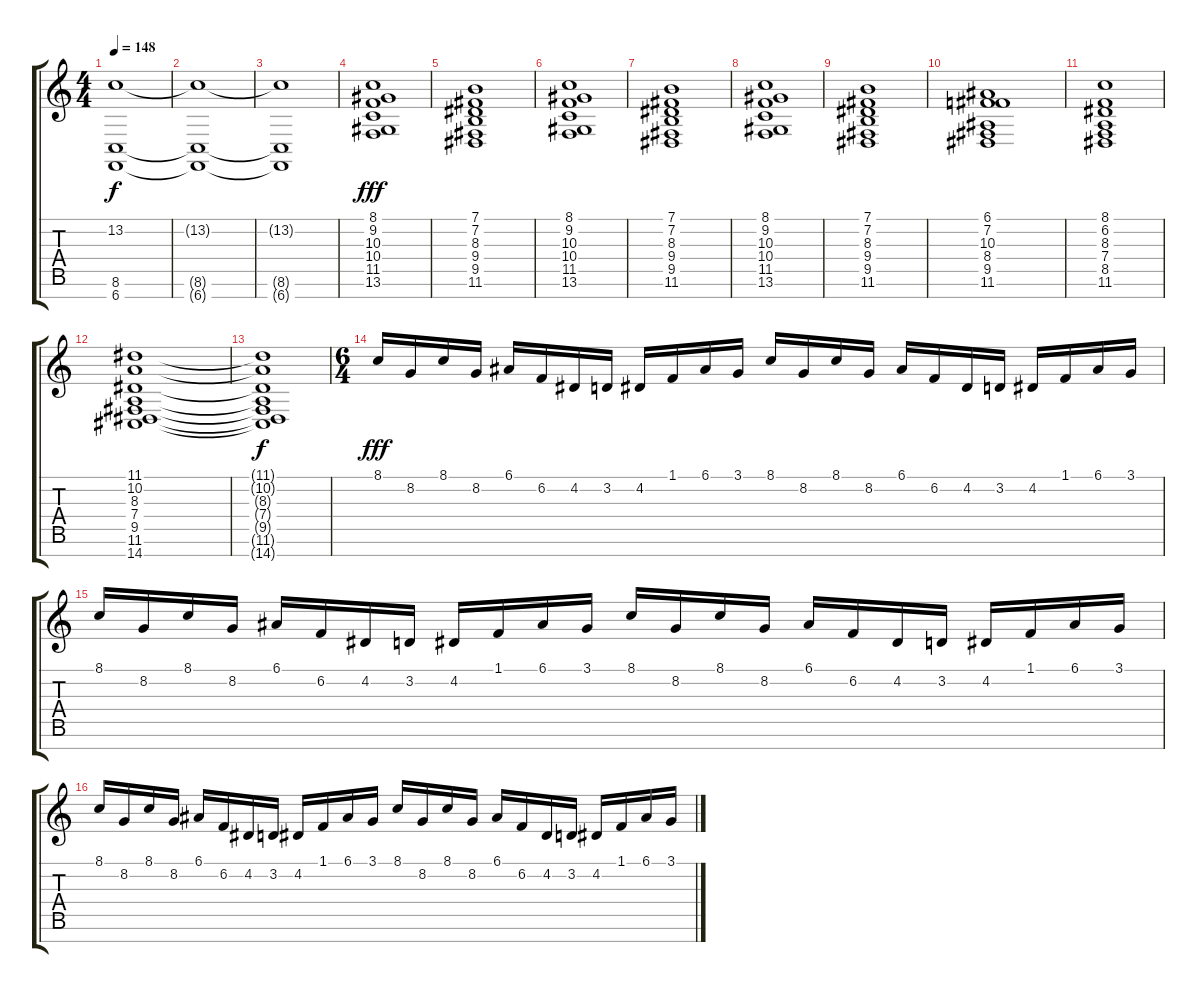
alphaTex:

\track "" {instrument churchorgan}
\staff {score tabs}
\tuning (E4 B3 G3 D3 A2 E2 B1) {hide}
\ts (4 4)
\tempo 148
\clef g2
\ks c
(13.2{t} 8.6{t} 6.7{t}).1{dy f} |
(13.2{t} 8.6{t} 6.7{t}).1 |
(13.2{t} 8.6{t} 6.7{t}).1 |
(8.1 9.2 10.3 10.4 11.5 13.6).1{dy fff} |
(7.1 7.2 8.3 9.4 9.5 11.6).1 |
(8.1 9.2 10.3 10.4 11.5 13.6).1 |
(7.1 7.2 8.3 9.4 9.5 11.6).1 |
(8.1 9.2 10.3 10.4 11.5 13.6).1 |
(7.1 7.2 8.3 9.4 9.5 11.6).1 |
(6.1 7.2 10.3 8.4 9.5 11.6).1 |
(8.1 6.2 8.3 7.4 8.5 11.6).1 |
(11.1 10.2 8.3 7.4 9.5 11.6 14.7).1 |
(11.1{t} 10.2{t} 8.3{t} 7.4{t} 9.5{t} 11.6{t} 14.7{t}).1{dy f} |
\ts (6 4)
8.1.16{dy fff} 8.2.16 8.1.16 8.2.16 6.1.16 6.2.16 4.2.16 3.2.16 4.2.16 1.1.16 6.1.16 3.1.16 8.1.16 8.2.16 8.1.16 8.2.16 6.1.16 6.2.16 4.2.16 3.2.16 4.2.16 1.1.16 6.1.16 3.1.16 |
8.1.16 8.2.16 8.1.16 8.2.16 6.1.16 6.2.16 4.2.16 3.2.16 4.2.16 1.1.16 6.1.16 3.1.16 8.1.16 8.2.16 8.1.16 8.2.16 6.1.16 6.2.16 4.2.16 3.2.16 4.2.16 1.1.16 6.1.16 3.1.16 |
8.1.16 8.2.16 8.1.16 8.2.16 6.1.16 6.2.16 4.2.16 3.2.16 4.2.16 1.1.16 6.1.16 3.1.16 8.1.16 8.2.16 8.1.16 8.2.16 6.1.16 6.2.16 4.2.16 3.2.16 4.2.16 1.1.16 6.1.16 3.1.16
